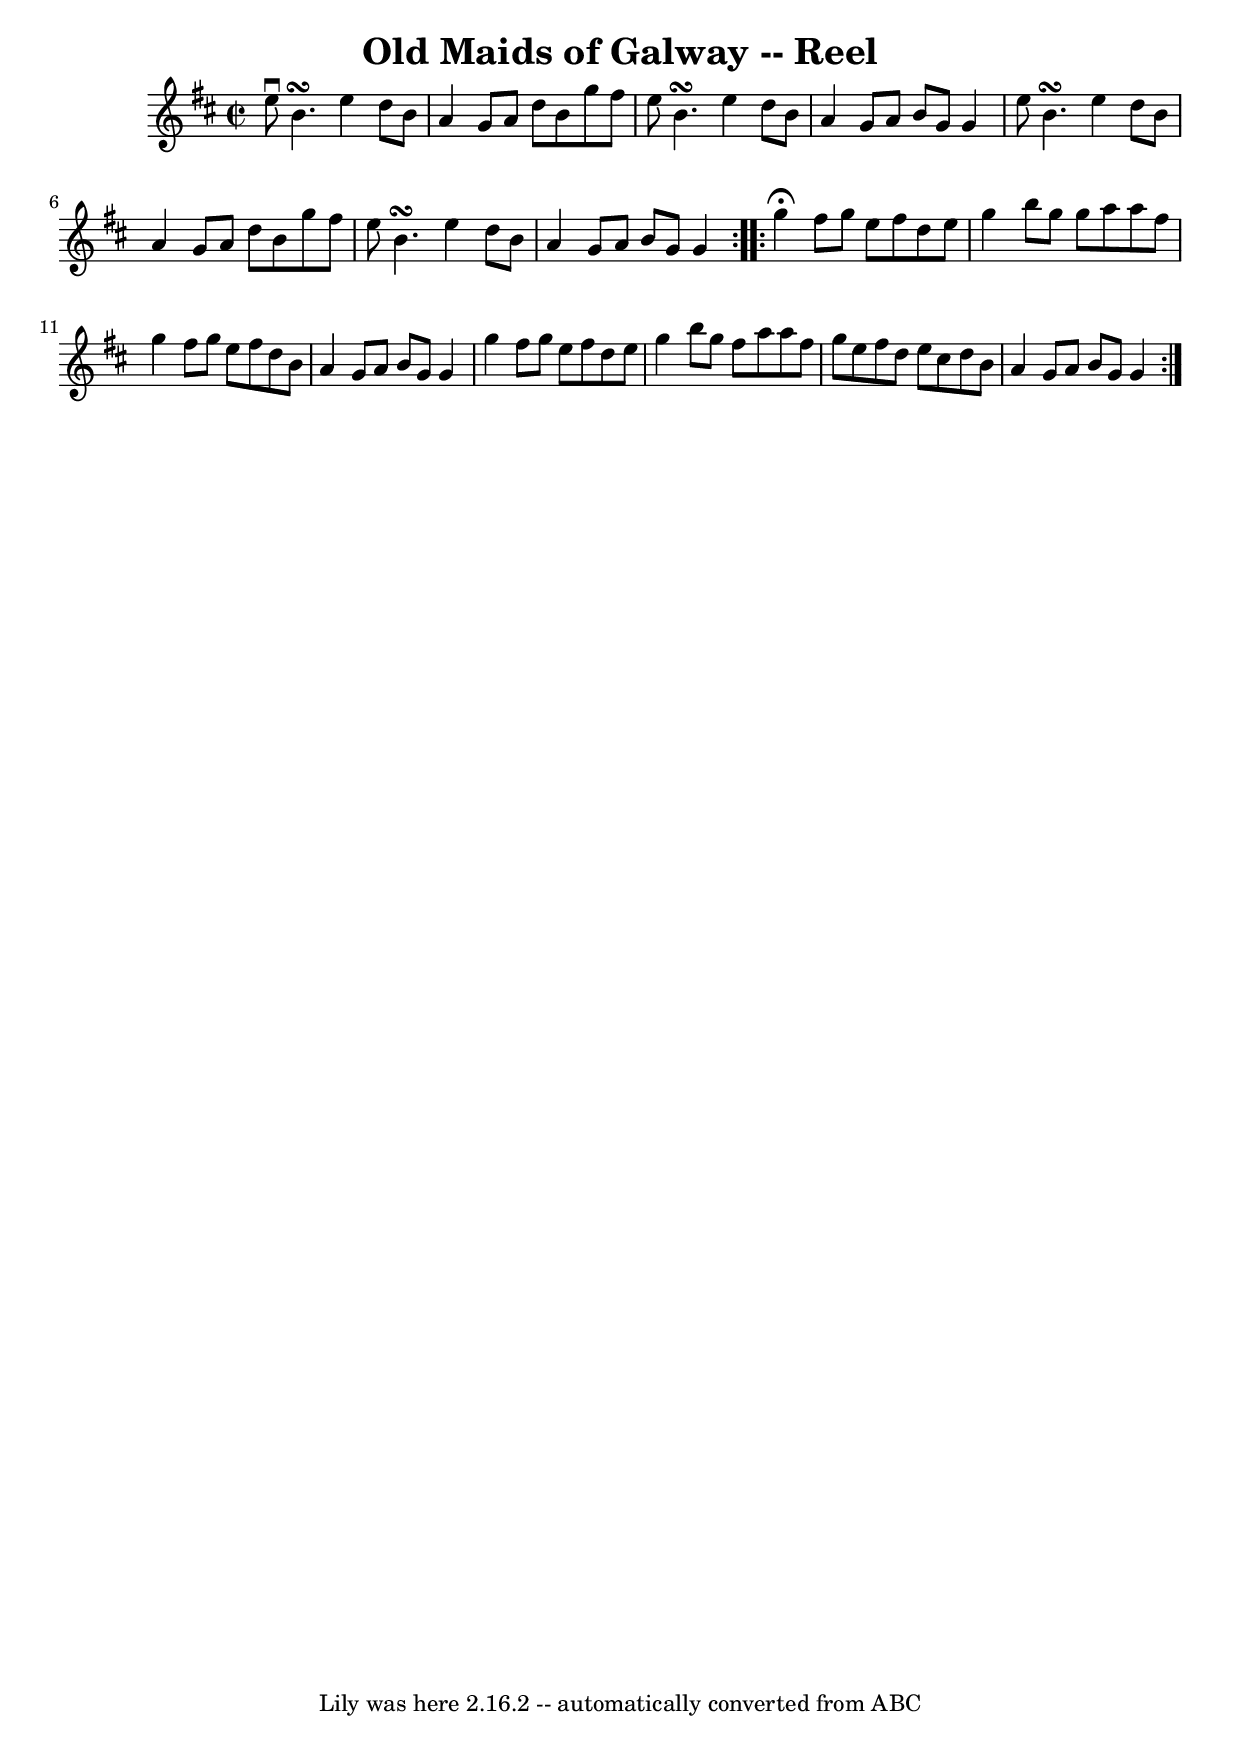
\version "2.7.40"
\include "Mammoth.ily"
\header {
	book = "Ryan's Mammoth Collection"
	crossRefNumber = "1"
	footnotes = ""
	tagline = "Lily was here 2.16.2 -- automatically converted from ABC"
	title = "Old Maids of Galway -- Reel"
}
voicedefault =  {
\set Score.defaultBarType = "empty"

\repeat volta 2 {
\override Staff.TimeSignature #'style = #'C
 \time 2/2 \key e \dorian e''8^\downbow b'4.\turn e''4 d''8 b'8  
|
 a'4 g'8 a'8 d''8 b'8 g''8 fis''8  |
 e''8  
 b'4.\turn e''4 d''8 b'8  |
 a'4 g'8 a'8 b'8 g'8  
 g'4  |
 e''8 b'4.\turn e''4 d''8 b'8  |
 a'4    
g'8 a'8 d''8 b'8 g''8 fis''8  |
 e''8 b'4.\turn    
e''4 d''8 b'8  |
 a'4 g'8 a'8 b'8 g'8 g'4    
} \repeat volta 2 { g''4^\fermata fis''8 g''8 e''8 fis''8    
d''8 e''8  |
 g''4 b''8 g''8 g''8 a''8 a''8 fis''8 
 |
 g''4 fis''8 g''8 e''8 fis''8 d''8 b'8  |
   
a'4 g'8 a'8 b'8 g'8 g'4  |
 g''4 fis''8 g''8    
e''8 fis''8 d''8 e''8  |
 g''4 b''8 g''8 fis''8    
a''8 a''8 fis''8  |
 g''8 e''8 fis''8 d''8 e''8    
cis''8 d''8 b'8  |
 a'4 g'8 a'8 b'8 g'8 g'4  }   
}

\score{
    <<

	\context Staff="default"
	{
	    \voicedefault 
	}

    >>
	\layout {
	}
	\midi {}
}
